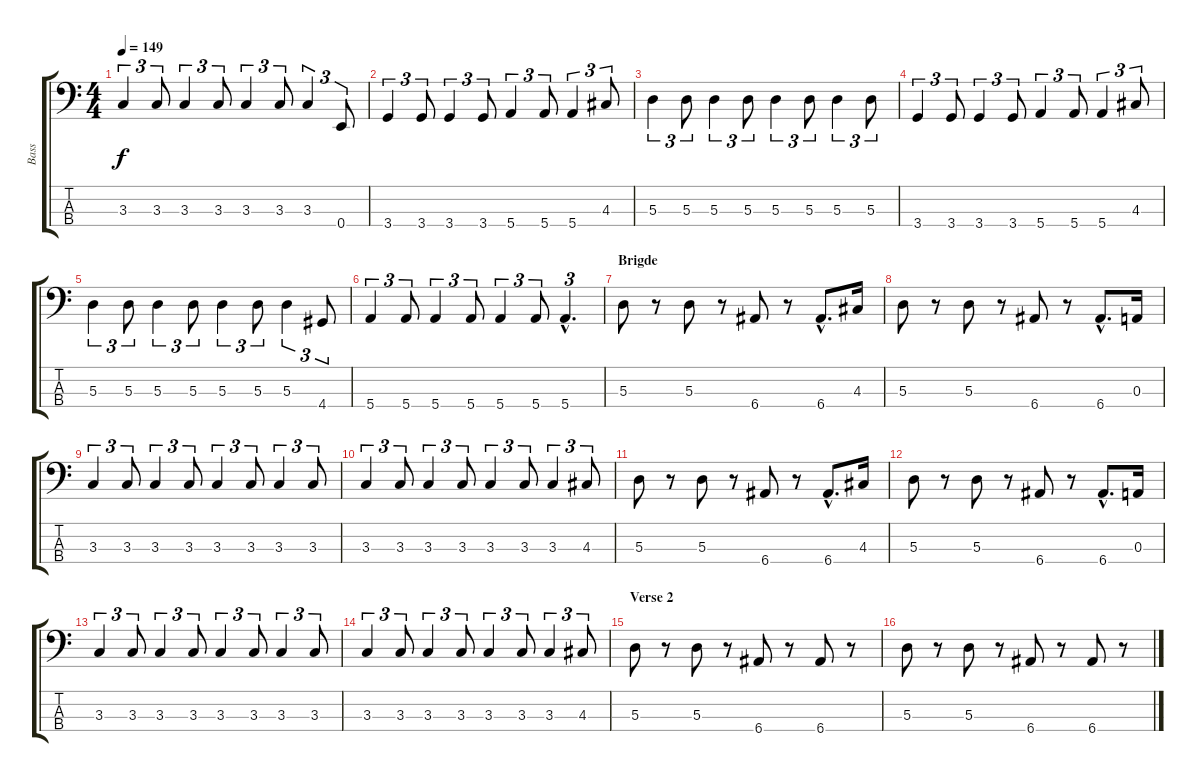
\track ("Bass" "Bass") {instrument electricbassfinger}
\staff {score tabs}
\tuning (G2 D2 A1 E1) {hide}
\ts (4 4)
\tempo 149
\clef f4
\ks c
3.3.4{tu (3 2) dy f} 3.3.8{tu (3 2)} 3.3.4{tu (3 2)} 3.3.8{tu (3 2)} 3.3.4{tu (3 2)} 3.3.8{tu (3 2)} 3.3.4{tu (3 2)} 0.4.8{tu (3 2)} |
3.4.4{tu (3 2)} 3.4.8{tu (3 2)} 3.4.4{tu (3 2)} 3.4.8{tu (3 2)} 5.4.4{tu (3 2)} 5.4.8{tu (3 2)} 5.4.4{tu (3 2)} 4.3.8{tu (3 2)} |
5.3.4{tu (3 2)} 5.3.8{tu (3 2)} 5.3.4{tu (3 2)} 5.3.8{tu (3 2)} 5.3.4{tu (3 2)} 5.3.8{tu (3 2)} 5.3.4{tu (3 2)} 5.3.8{tu (3 2)} |
3.4.4{tu (3 2)} 3.4.8{tu (3 2)} 3.4.4{tu (3 2)} 3.4.8{tu (3 2)} 5.4.4{tu (3 2)} 5.4.8{tu (3 2)} 5.4.4{tu (3 2)} 4.3.8{tu (3 2)} |
5.3.4{tu (3 2)} 5.3.8{tu (3 2)} 5.3.4{tu (3 2)} 5.3.8{tu (3 2)} 5.3.4{tu (3 2)} 5.3.8{tu (3 2)} 5.3.4{tu (3 2)} 4.4.8{tu (3 2)} |
5.4.4{tu (3 2)} 5.4.8{tu (3 2)} 5.4.4{tu (3 2)} 5.4.8{tu (3 2)} 5.4.4{tu (3 2)} 5.4.8{tu (3 2)} 5.4{hac}.4{d tu (3 2)} |
\section ("" "Brigde")
5.3.8 r.8 5.3.8 r.8 6.4.8 r.8 6.4{hac}.8{d} 4.3.16 |
5.3.8 r.8 5.3.8 r.8 6.4.8 r.8 6.4{hac}.8{d} 0.3.16 |
3.3.4{tu (3 2)} 3.3.8{tu (3 2)} 3.3.4{tu (3 2)} 3.3.8{tu (3 2)} 3.3.4{tu (3 2)} 3.3.8{tu (3 2)} 3.3.4{tu (3 2)} 3.3.8{tu (3 2)} |
3.3.4{tu (3 2)} 3.3.8{tu (3 2)} 3.3.4{tu (3 2)} 3.3.8{tu (3 2)} 3.3.4{tu (3 2)} 3.3.8{tu (3 2)} 3.3.4{tu (3 2)} 4.3.8{tu (3 2)} |
5.3.8 r.8 5.3.8 r.8 6.4.8 r.8 6.4{hac}.8{d} 4.3.16 |
5.3.8 r.8 5.3.8 r.8 6.4.8 r.8 6.4{hac}.8{d} 0.3.16 |
3.3.4{tu (3 2)} 3.3.8{tu (3 2)} 3.3.4{tu (3 2)} 3.3.8{tu (3 2)} 3.3.4{tu (3 2)} 3.3.8{tu (3 2)} 3.3.4{tu (3 2)} 3.3.8{tu (3 2)} |
3.3.4{tu (3 2)} 3.3.8{tu (3 2)} 3.3.4{tu (3 2)} 3.3.8{tu (3 2)} 3.3.4{tu (3 2)} 3.3.8{tu (3 2)} 3.3.4{tu (3 2)} 4.3.8{tu (3 2)} |
\section ("" "Verse 2")
5.3.8 r.8 5.3.8 r.8 6.4.8 r.8 6.4.8 r.8 |
5.3.8 r.8 5.3.8 r.8 6.4.8 r.8 6.4.8 r.8
